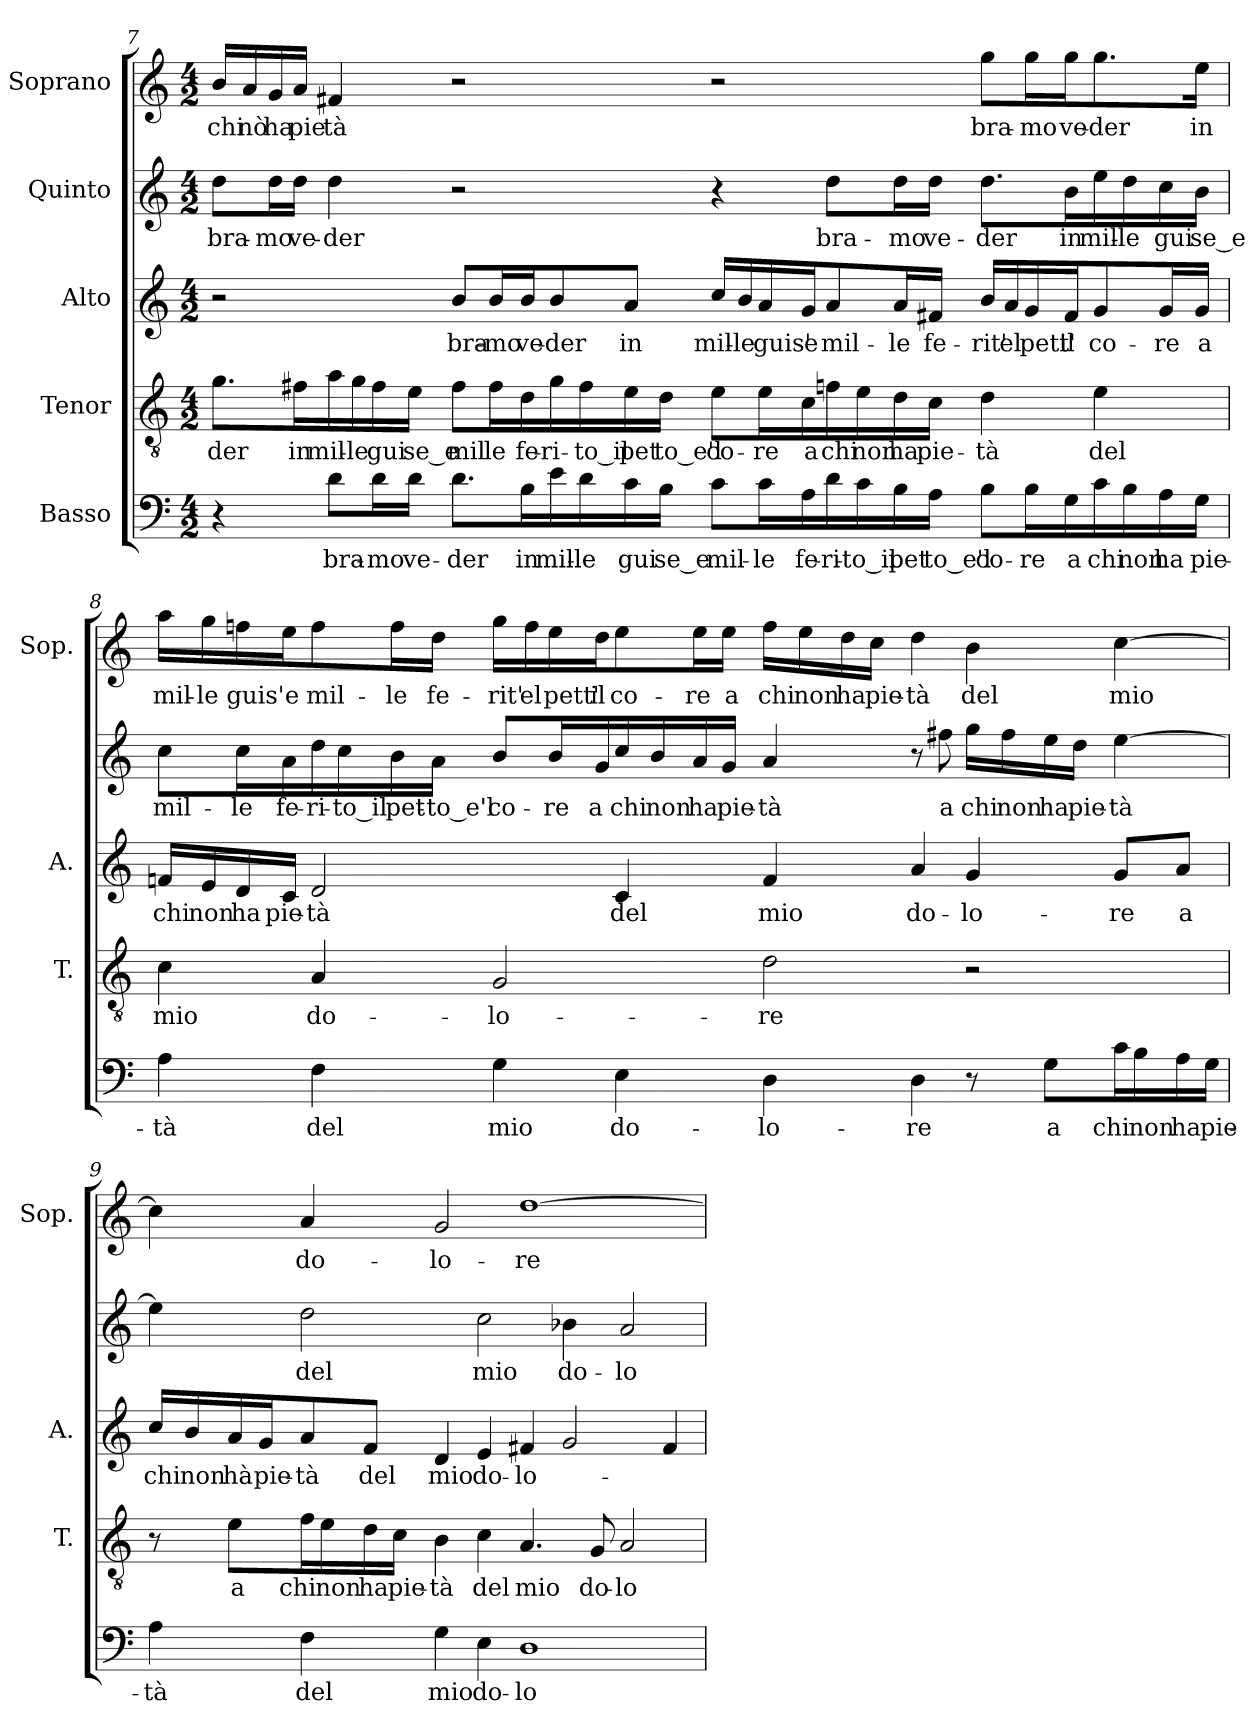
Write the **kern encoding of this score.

**kern	**text	**kern	**text	**kern	**text	**kern	**text	**kern	**text
*part5	*part5	*part4	*part4	*part3	*part3	*part2	*part2	*part1	*part1
*staff5	*staff5	*staff4	*staff4	*staff3	*staff3	*staff2	*staff2	*staff1	*staff1
*I"Basso	*	*I"Tenor	*	*I"Alto	*	*I"Quinto	*	*I"Soprano	*
*	*	*I'T.	*	*I'A.	*	*	*	*I'Sop.	*
!!LO:PB:g=z
*clefF4	*	*clefGv2	*	*clefG2	*	*clefG2	*	*clefG2	*
*	*	*ITrd7c12	*	*	*	*	*	*	*
*k[]	*	*k[]	*	*k[]	*	*k[]	*	*k[]	*
*C:	*	*C:	*	*C:	*	*C:	*	*C:	*
*M4/2	*	*M4/2	*	*M4/2	*	*M4/2	*	*M4/2	*
=7	=7	=7	=7	=7	=7	=7	=7	=7	=7
!	!	!	!LO:LY:b:color=#000000	!	!	!	!	!	!
!	!	!	!	!	!	!	!LO:LY:b:color=#000000	!	!
!	!	!	!	!	!	!	!	!	!LO:LY:b:color=#000000
4r	.	8.Gi\L	-der	2r	.	8ddi\L	bra-	16bi/LL	chi
!	!	!	!	!	!	!	!	!	!LO:LY:b:color=#000000
.	.	.	.	.	.	.	.	16ai/	nò
!	!	!	!	!	!	!	!LO:LY:b:color=#000000	!	!
!	!	!	!	!	!	!	!	!	!LO:LY:b:color=#000000
.	.	.	.	.	.	16ddi\L	-mo	16gi/	ha
!	!	!	!LO:LY:b:color=#000000	!	!	!	!	!	!
!	!	!	!	!	!	!	!LO:LY:b:color=#000000	!	!
!	!	!	!	!	!	!	!	!	!LO:LY:b:color=#000000
.	.	16F#Xi\L	in	.	.	16ddi\JJ	ve-	16ai/JJ	pie-
!	!LO:LY:b:color=#000000	!	!	!	!	!	!	!	!
!	!	!	!LO:LY:b:color=#000000	!	!	!	!	!	!
!	!	!	!	!	!	!	!LO:LY:b:color=#000000	!	!
!	!	!	!	!	!	!	!	!	!LO:LY:b:color=#000000
8di\L	bra-	16Ai\	mil-	.	.	4ddi\	-der	4f#Xi/	-tà
!	!	!	!LO:LY:b:color=#000000	!	!	!	!	!	!
.	.	16Gi\	-le	.	.	.	.	.	.
!	!LO:LY:b:color=#000000	!	!	!	!	!	!	!	!
!	!	!	!LO:LY:b:color=#000000	!	!	!	!	!	!
16di\L	-mo	16F#i\	gui-	.	.	.	.	.	.
!	!LO:LY:b:color=#000000	!	!	!	!	!	!	!	!
!	!	!	!LO:LY:b:color=#000000	!	!	!	!	!	!
16di\JJ	ve-	16Ei\JJ	-se_e	.	.	.	.	.	.
!	!LO:LY:b:color=#000000	!	!	!	!	!	!	!	!
!	!	!	!LO:LY:b:color=#000000	!	!	!	!	!	!
!	!	!	!	!	!LO:LY:b:color=#000000	!	!	!	!
8.di\L	-der	8F#i\L	mil-	8bi/L	bra-	2r	.	2r	.
!	!	!	!LO:LY:b:color=#000000	!	!	!	!	!	!
!	!	!	!	!	!LO:LY:b:color=#000000	!	!	!	!
.	.	16F#i\L	-le	16bi/L	-mo	.	.	.	.
!	!LO:LY:b:color=#000000	!	!	!	!	!	!	!	!
!	!	!	!LO:LY:b:color=#000000	!	!	!	!	!	!
!	!	!	!	!	!LO:LY:b:color=#000000	!	!	!	!
16Bi\L	in	16Di\	fe-	16bi/J	ve-	.	.	.	.
!	!LO:LY:b:color=#000000	!	!	!	!	!	!	!	!
!	!	!	!LO:LY:b:color=#000000	!	!	!	!	!	!
!	!	!	!	!	!LO:LY:b:color=#000000	!	!	!	!
16ei\	mil-	16Gi\	-ri-	8bi/	-der	.	.	.	.
!	!LO:LY:b:color=#000000	!	!	!	!	!	!	!	!
!	!	!	!LO:LY:b:color=#000000	!	!	!	!	!	!
16di\	-le	16F#i\	-to_il	.	.	.	.	.	.
!	!LO:LY:b:color=#000000	!	!	!	!	!	!	!	!
!	!	!	!LO:LY:b:color=#000000	!	!	!	!	!	!
!	!	!	!	!	!LO:LY:b:color=#000000	!	!	!	!
16ci\	gui-	16Ei\	pet-	8ai/J	in	.	.	.	.
!	!LO:LY:b:color=#000000	!	!	!	!	!	!	!	!
!	!	!	!LO:LY:b:color=#000000	!	!	!	!	!	!
16Bi\JJ	-se_e	16Di\JJ	-to_e'l	.	.	.	.	.	.
!	!LO:LY:b:color=#000000	!	!	!	!	!	!	!	!
!	!	!	!LO:LY:b:color=#000000	!	!	!	!	!	!
!	!	!	!	!	!LO:LY:b:color=#000000	!	!	!	!
8ci\L	mil-	8Ei\L	co-	16cci/LL	mil-	4r	.	2r	.
!	!	!	!	!	!LO:LY:b:color=#000000	!	!	!	!
.	.	.	.	16bi/	-le	.	.	.	.
!	!LO:LY:b:color=#000000	!	!	!	!	!	!	!	!
!	!	!	!LO:LY:b:color=#000000	!	!	!	!	!	!
!	!	!	!	!	!LO:LY:b:color=#000000	!	!	!	!
16ci\L	-le	16Ei\L	-re	16ai/	guis'	.	.	.	.
!	!LO:LY:b:color=#000000	!	!	!	!	!	!	!	!
!	!	!	!LO:LY:b:color=#000000	!	!	!	!	!	!
!	!	!	!	!	!LO:LY:b:color=#000000	!	!	!	!
16Ai\	fe-	16Ci\	a	16gi/J	e	.	.	.	.
!	!LO:LY:b:color=#000000	!	!	!	!	!	!	!	!
!	!	!	!LO:LY:b:color=#000000	!	!	!	!	!	!
!	!	!	!	!	!LO:LY:b:color=#000000	!	!	!	!
!	!	!	!	!	!	!	!LO:LY:b:color=#000000	!	!
16di\	-ri-	16Fni\	chi	8ai/	mil-	8ddi\L	bra-	.	.
!	!LO:LY:b:color=#000000	!	!	!	!	!	!	!	!
!	!	!	!LO:LY:b:color=#000000	!	!	!	!	!	!
16ci\	-to_il	16Ei\	non	.	.	.	.	.	.
!	!LO:LY:b:color=#000000	!	!	!	!	!	!	!	!
!	!	!	!LO:LY:b:color=#000000	!	!	!	!	!	!
!	!	!	!	!	!LO:LY:b:color=#000000	!	!	!	!
!	!	!	!	!	!	!	!LO:LY:b:color=#000000	!	!
16Bi\	pet-	16Di\	ha	16ai/L	-le	16ddi\L	-mo	.	.
!	!LO:LY:b:color=#000000	!	!	!	!	!	!	!	!
!	!	!	!LO:LY:b:color=#000000	!	!	!	!	!	!
!	!	!	!	!	!LO:LY:b:color=#000000	!	!	!	!
!	!	!	!	!	!	!	!LO:LY:b:color=#000000	!	!
16Ai\JJ	-to_e'l	16Ci\JJ	pie-	16f#Xi/JJ	fe-	16ddi\JJ	ve-	.	.
!	!LO:LY:b:color=#000000	!	!	!	!	!	!	!	!
!	!	!	!LO:LY:b:color=#000000	!	!	!	!	!	!
!	!	!	!	!	!LO:LY:b:color=#000000	!	!	!	!
!	!	!	!	!	!	!	!LO:LY:b:color=#000000	!	!
!	!	!	!	!	!	!	!	!	!LO:LY:b:color=#000000
8Bi\L	co-	4Di\	-tà	16bi/LL	-rit'	8.ddi\L	-der	8ggi\L	bra-
!	!	!	!	!	!LO:LY:b:color=#000000	!	!	!	!
.	.	.	.	16ai/	el	.	.	.	.
!	!LO:LY:b:color=#000000	!	!	!	!	!	!	!	!
!	!	!	!	!	!LO:LY:b:color=#000000	!	!	!	!
!	!	!	!	!	!	!	!	!	!LO:LY:b:color=#000000
16Bi\L	-re	.	.	16gi/	pett'	.	.	16ggi\L	-mo
!	!LO:LY:b:color=#000000	!	!	!	!	!	!	!	!
!	!	!	!	!	!LO:LY:b:color=#000000	!	!	!	!
!	!	!	!	!	!	!	!LO:LY:b:color=#000000	!	!
!	!	!	!	!	!	!	!	!	!LO:LY:b:color=#000000
16Gi\	a	.	.	16f#i/J	il	16bi\L	in	16ggi\J	ve-
!	!LO:LY:b:color=#000000	!	!	!	!	!	!	!	!
!	!	!	!LO:LY:b:color=#000000	!	!	!	!	!	!
!	!	!	!	!	!LO:LY:b:color=#000000	!	!	!	!
!	!	!	!	!	!	!	!LO:LY:b:color=#000000	!	!
!	!	!	!	!	!	!	!	!	!LO:LY:b:color=#000000
16ci\	chi	4Ei\	del	8gi/	co-	16eei\	mil-	8.ggi\	-der
!	!LO:LY:b:color=#000000	!	!	!	!	!	!	!	!
!	!	!	!	!	!	!	!LO:LY:b:color=#000000	!	!
16Bi\	non	.	.	.	.	16ddi\	-le	.	.
!	!LO:LY:b:color=#000000	!	!	!	!	!	!	!	!
!	!	!	!	!	!LO:LY:b:color=#000000	!	!	!	!
!	!	!	!	!	!	!	!LO:LY:b:color=#000000	!	!
16Ai\	ha	.	.	16gi/L	-re	16cci\	gui-	.	.
!	!LO:LY:b:color=#000000	!	!	!	!	!	!	!	!
!	!	!	!	!	!LO:LY:b:color=#000000	!	!	!	!
!	!	!	!	!	!	!	!LO:LY:b:color=#000000	!	!
!	!	!	!	!	!	!	!	!	!LO:LY:b:color=#000000
16Gi\JJ	pie-	.	.	16gi/JJ	a	16bi\JJ	-se_e	16eei\Jk	in
!!LO:LB:g=z
=8	=8	=8	=8	=8	=8	=8	=8	=8	=8
!	!LO:LY:b:color=#000000	!	!	!	!	!	!	!	!
!	!	!	!LO:LY:b:color=#000000	!	!	!	!	!	!
!	!	!	!	!	!LO:LY:b:color=#000000	!	!	!	!
!	!	!	!	!	!	!	!LO:LY:b:color=#000000	!	!
!	!	!	!	!	!	!	!	!	!LO:LY:b:color=#000000
4Ai\	-tà	4Ci\	mio	16fni/LL	chi	8cci\L	mil-	16aai\LL	mil-
!	!	!	!	!	!LO:LY:b:color=#000000	!	!	!	!
!	!	!	!	!	!	!	!	!	!LO:LY:b:color=#000000
.	.	.	.	16ei/	non	.	.	16ggi\	-le
!	!	!	!	!	!LO:LY:b:color=#000000	!	!	!	!
!	!	!	!	!	!	!	!LO:LY:b:color=#000000	!	!
!	!	!	!	!	!	!	!	!	!LO:LY:b:color=#000000
.	.	.	.	16di/	ha	16cci\L	-le	16ffni\	guis'
!	!	!	!	!	!LO:LY:b:color=#000000	!	!	!	!
!	!	!	!	!	!	!	!LO:LY:b:color=#000000	!	!
!	!	!	!	!	!	!	!	!	!LO:LY:b:color=#000000
.	.	.	.	16ci/JJ	pie-	16ai\	fe-	16eei\J	e
!	!LO:LY:b:color=#000000	!	!	!	!	!	!	!	!
!	!	!	!LO:LY:b:color=#000000	!	!	!	!	!	!
!	!	!	!	!	!LO:LY:b:color=#000000	!	!	!	!
!	!	!	!	!	!	!	!LO:LY:b:color=#000000	!	!
!	!	!	!	!	!	!	!	!	!LO:LY:b:color=#000000
4Fi\	del	4AAi/	do-	2di/	-tà	16ddi\	-ri-	8ffi\	mil-
!	!	!	!	!	!	!	!LO:LY:b:color=#000000	!	!
.	.	.	.	.	.	16cci\	-to_il	.	.
!	!	!	!	!	!	!	!LO:LY:b:color=#000000	!	!
!	!	!	!	!	!	!	!	!	!LO:LY:b:color=#000000
.	.	.	.	.	.	16bi\	pet-	16ffi\L	-le
!	!	!	!	!	!	!	!LO:LY:b:color=#000000	!	!
!	!	!	!	!	!	!	!	!	!LO:LY:b:color=#000000
.	.	.	.	.	.	16ai\JJ	-to_e'l	16ddi\JJ	fe-
!	!LO:LY:b:color=#000000	!	!	!	!	!	!	!	!
!	!	!	!LO:LY:b:color=#000000	!	!	!	!	!	!
!	!	!	!	!	!	!	!LO:LY:b:color=#000000	!	!
!	!	!	!	!	!	!	!	!	!LO:LY:b:color=#000000
4Gi\	mio	2GGi/	-lo-	.	.	8bi/L	co-	16ggi\LL	-rit'
!	!	!	!	!	!	!	!	!	!LO:LY:b:color=#000000
.	.	.	.	.	.	.	.	16ffi\	el
!	!	!	!	!	!	!	!LO:LY:b:color=#000000	!	!
!	!	!	!	!	!	!	!	!	!LO:LY:b:color=#000000
.	.	.	.	.	.	16bi/L	-re	16eei\	pett'
!	!	!	!	!	!	!	!LO:LY:b:color=#000000	!	!
!	!	!	!	!	!	!	!	!	!LO:LY:b:color=#000000
.	.	.	.	.	.	16gi/	a	16ddi\J	il
!	!LO:LY:b:color=#000000	!	!	!	!	!	!	!	!
!	!	!	!	!	!LO:LY:b:color=#000000	!	!	!	!
!	!	!	!	!	!	!	!LO:LY:b:color=#000000	!	!
!	!	!	!	!	!	!	!	!	!LO:LY:b:color=#000000
4Ei\	do-	.	.	4ci/	del	16cci/	chi	8eei\	co-
!	!	!	!	!	!	!	!LO:LY:b:color=#000000	!	!
.	.	.	.	.	.	16bi/	non	.	.
!	!	!	!	!	!	!	!LO:LY:b:color=#000000	!	!
!	!	!	!	!	!	!	!	!	!LO:LY:b:color=#000000
.	.	.	.	.	.	16ai/	ha	16eei\L	-re
!	!	!	!	!	!	!	!LO:LY:b:color=#000000	!	!
!	!	!	!	!	!	!	!	!	!LO:LY:b:color=#000000
.	.	.	.	.	.	16gi/JJ	pie-	16eei\JJ	a
!	!LO:LY:b:color=#000000	!	!	!	!	!	!	!	!
!	!	!	!LO:LY:b:color=#000000	!	!	!	!	!	!
!	!	!	!	!	!LO:LY:b:color=#000000	!	!	!	!
!	!	!	!	!	!	!	!LO:LY:b:color=#000000	!	!
!	!	!	!	!	!	!	!	!	!LO:LY:b:color=#000000
4Di\	-lo-	2Di\	-re	4fi/	mio	4ai/	-tà	16ffi\LL	chi
!	!	!	!	!	!	!	!	!	!LO:LY:b:color=#000000
.	.	.	.	.	.	.	.	16eei\	non
!	!	!	!	!	!	!	!	!	!LO:LY:b:color=#000000
.	.	.	.	.	.	.	.	16ddi\	ha
!	!	!	!	!	!	!	!	!	!LO:LY:b:color=#000000
.	.	.	.	.	.	.	.	16cci\JJ	pie-
!	!LO:LY:b:color=#000000	!	!	!	!	!	!	!	!
!	!	!	!	!	!LO:LY:b:color=#000000	!	!	!	!
!	!	!	!	!	!	!	!	!	!LO:LY:b:color=#000000
4Di\	-re	.	.	4ai/	do-	8r	.	4ddi\	-tà
!	!	!	!	!	!	!	!LO:LY:b:color=#000000	!	!
.	.	.	.	.	.	8ff#Xi\	a	.	.
!	!	!	!	!	!LO:LY:b:color=#000000	!	!	!	!
!	!	!	!	!	!	!	!LO:LY:b:color=#000000	!	!
!	!	!	!	!	!	!	!	!	!LO:LY:b:color=#000000
8r	.	2r	.	4gi/	-lo-	16ggi\LL	chi	4bi\	del
!	!	!	!	!	!	!	!LO:LY:b:color=#000000	!	!
.	.	.	.	.	.	16ff#i\	non	.	.
!	!LO:LY:b:color=#000000	!	!	!	!	!	!	!	!
!	!	!	!	!	!	!	!LO:LY:b:color=#000000	!	!
8Gi\L	a	.	.	.	.	16eei\	ha	.	.
!	!	!	!	!	!	!	!LO:LY:b:color=#000000	!	!
.	.	.	.	.	.	16ddi\JJ	pie-	.	.
!	!LO:LY:b:color=#000000	!	!	!	!	!	!	!	!
!	!	!	!	!	!LO:LY:b:color=#000000	!	!	!	!
!	!	!	!	!	!	!	!LO:LY:b:color=#000000	!	!
!	!	!	!	!	!	!	!	!	!LO:LY:b:color=#000000
16ci\L	chi	.	.	8gi/L	-re	[>4eei\	-tà	[>4cci\	mio
!	!LO:LY:b:color=#000000	!	!	!	!	!	!	!	!
16Bi\	non	.	.	.	.	.	.	.	.
!	!LO:LY:b:color=#000000	!	!	!	!	!	!	!	!
!	!	!	!	!	!LO:LY:b:color=#000000	!	!	!	!
16Ai\	ha	.	.	8ai/J	a	.	.	.	.
!	!LO:LY:b:color=#000000	!	!	!	!	!	!	!	!
16Gi\JJ	pie-	.	.	.	.	.	.	.	.
!!LO:LB:g=z
=9	=9	=9	=9	=9	=9	=9	=9	=9	=9
!	!LO:LY:b:color=#000000	!	!	!	!	!	!	!	!
!	!	!	!	!	!LO:LY:b:color=#000000	!	!	!	!
4Ai\	-tà	8r	.	16cci/LL	chi	4eei\]	.	4cci\]	.
!	!	!	!	!	!LO:LY:b:color=#000000	!	!	!	!
.	.	.	.	16bi/	non	.	.	.	.
!	!	!	!LO:LY:b:color=#000000	!	!	!	!	!	!
!	!	!	!	!	!LO:LY:b:color=#000000	!	!	!	!
.	.	8Ei\L	a	16ai/	hà	.	.	.	.
!	!	!	!	!	!LO:LY:b:color=#000000	!	!	!	!
.	.	.	.	16gi/J	pie-	.	.	.	.
!	!LO:LY:b:color=#000000	!	!	!	!	!	!	!	!
!	!	!	!LO:LY:b:color=#000000	!	!	!	!	!	!
!	!	!	!	!	!LO:LY:b:color=#000000	!	!	!	!
!	!	!	!	!	!	!	!LO:LY:b:color=#000000	!	!
!	!	!	!	!	!	!	!	!	!LO:LY:b:color=#000000
4Fi\	del	16Fi\L	chi	8ai/	-tà	2ddi\	del	4ai/	do-
!	!	!	!LO:LY:b:color=#000000	!	!	!	!	!	!
.	.	16Ei\	non	.	.	.	.	.	.
!	!	!	!LO:LY:b:color=#000000	!	!	!	!	!	!
!	!	!	!	!	!LO:LY:b:color=#000000	!	!	!	!
.	.	16Di\	ha	8fi/J	del	.	.	.	.
!	!	!	!LO:LY:b:color=#000000	!	!	!	!	!	!
.	.	16Ci\JJ	pie-	.	.	.	.	.	.
!	!LO:LY:b:color=#000000	!	!	!	!	!	!	!	!
!	!	!	!LO:LY:b:color=#000000	!	!	!	!	!	!
!	!	!	!	!	!LO:LY:b:color=#000000	!	!	!	!
!	!	!	!	!	!	!	!	!	!LO:LY:b:color=#000000
4Gi\	mio	4BBi\	-tà	4di/	mio	.	.	2gi/	-lo-
!	!LO:LY:b:color=#000000	!	!	!	!	!	!	!	!
!	!	!	!LO:LY:b:color=#000000	!	!	!	!	!	!
!	!	!	!	!	!LO:LY:b:color=#000000	!	!	!	!
!	!	!	!	!	!	!	!LO:LY:b:color=#000000	!	!
4Ei\	do-	4Ci\	del	4ei/	do-	2cci\	mio	.	.
!	!LO:LY:b:color=#000000	!	!	!	!	!	!	!	!
!	!	!	!LO:LY:b:color=#000000	!	!	!	!	!	!
!	!	!	!	!	!LO:LY:b:color=#000000	!	!	!	!
!	!	!	!	!	!	!	!	!	!LO:LY:b:color=#000000
1Di	-lo-	4.AAi/	mio	4f#Xi/	-lo-	.	.	[>1ddi	-re
!	!	!	!	!	!	!	!LO:LY:b:color=#000000	!	!
.	.	.	.	2gi/	.	4b-Xi\	do-	.	.
!	!	!	!LO:LY:b:color=#000000	!	!	!	!	!	!
.	.	8GGi/	do-	.	.	.	.	.	.
!	!	!	!LO:LY:b:color=#000000	!	!	!	!	!	!
!	!	!	!	!	!	!	!LO:LY:b:color=#000000	!	!
.	.	2AAi/	-lo-	.	.	2ai/	-lo-	.	.
.	.	.	.	4f#i/	.	.	.	.	.
=	=	=	=	=	=	=	=	=	=
*-	*-	*-	*-	*-	*-	*-	*-	*-	*-
